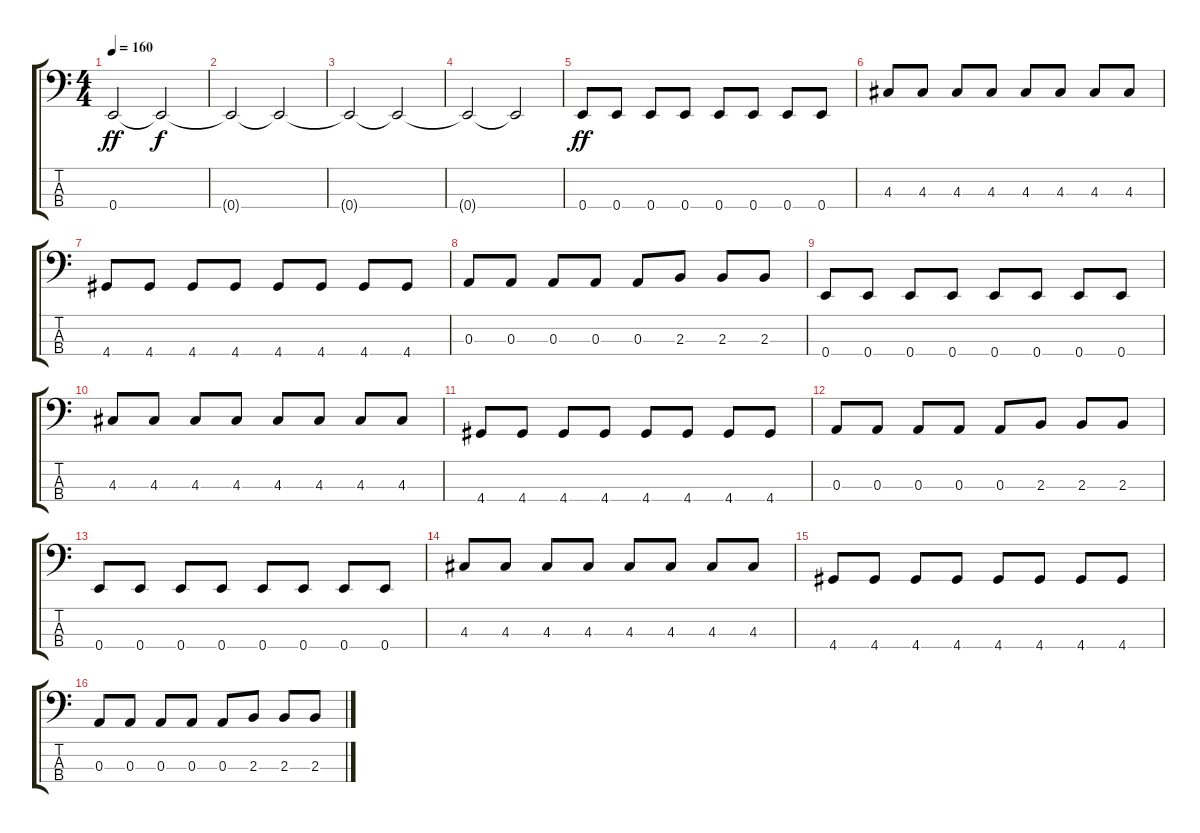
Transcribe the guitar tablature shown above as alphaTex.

\track "" {instrument electricbasspick}
\staff {score tabs}
\tuning (G2 D2 A1 E1) {hide}
\ts (4 4)
\tempo 160
\clef f4
\ks c
0.4.2{dy ff} 0.4{t}.2{dy f} |
0.4{t}.2 0.4{t}.2 |
0.4{t}.2 0.4{t}.2 |
0.4{t}.2 0.4{t}.2 |
0.4.8{dy ff} 0.4.8 0.4.8 0.4.8 0.4.8 0.4.8 0.4.8 0.4.8 |
4.3.8 4.3.8 4.3.8 4.3.8 4.3.8 4.3.8 4.3.8 4.3.8 |
4.4.8 4.4.8 4.4.8 4.4.8 4.4.8 4.4.8 4.4.8 4.4.8 |
0.3.8 0.3.8 0.3.8 0.3.8 0.3.8 2.3.8 2.3.8 2.3.8 |
0.4.8 0.4.8 0.4.8 0.4.8 0.4.8 0.4.8 0.4.8 0.4.8 |
4.3.8 4.3.8 4.3.8 4.3.8 4.3.8 4.3.8 4.3.8 4.3.8 |
4.4.8 4.4.8 4.4.8 4.4.8 4.4.8 4.4.8 4.4.8 4.4.8 |
0.3.8 0.3.8 0.3.8 0.3.8 0.3.8 2.3.8 2.3.8 2.3.8 |
0.4.8 0.4.8 0.4.8 0.4.8 0.4.8 0.4.8 0.4.8 0.4.8 |
4.3.8 4.3.8 4.3.8 4.3.8 4.3.8 4.3.8 4.3.8 4.3.8 |
4.4.8 4.4.8 4.4.8 4.4.8 4.4.8 4.4.8 4.4.8 4.4.8 |
0.3.8 0.3.8 0.3.8 0.3.8 0.3.8 2.3.8 2.3.8 2.3.8
